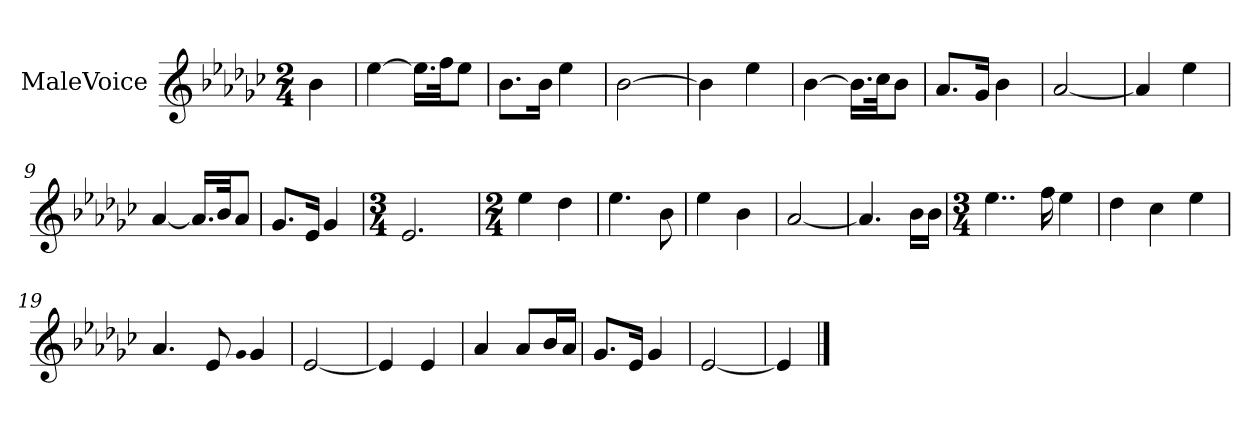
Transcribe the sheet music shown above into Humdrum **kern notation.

**kern
*part1
*staff1
*I"MaleVoice
*clefG2
*k[b-e-a-d-g-c-]
*M2/4
*MM110
=
4b-
=1
[4ee-
16.ee-\LL]
32ff\Jk
8ee-\J
=2
8.b-\L
16b-\Jk
4ee-
=3
[2b-
=4
4b-]
4ee-
=5
[4b-
16.b-\LL]
32cc-\Jk
8b-\J
=6
8.a-/L
16g-/Jk
4b-
=7
[2a-
=8
4a-]
4ee-
=9
[4a-
16.a-/LL]
32b-/Jk
8a-/J
=10
8.g-/L
16e-/Jk
4g-
=11
*M3/4
2.e-
=12
*M2/4
4ee-
4dd-
=13
4.ee-
8b-
=14
4ee-
4b-
=15
[2a-
=16
4.a-]
16b-\LL
16b-\JJ
=17
*M3/4
4..ee-
16ff
4ee-
=18
4dd-
4cc-
4ee-
=19
4.a-
8e-
qg-
4g-
=20
[2e-
=21
4e-]
4e-
=22
4a-
8a-/L
16b-/L
16a-/JJ
=23
8.g-/L
16e-/Jk
4g-
=24
[2e-
=25
4e-]
==
*-
